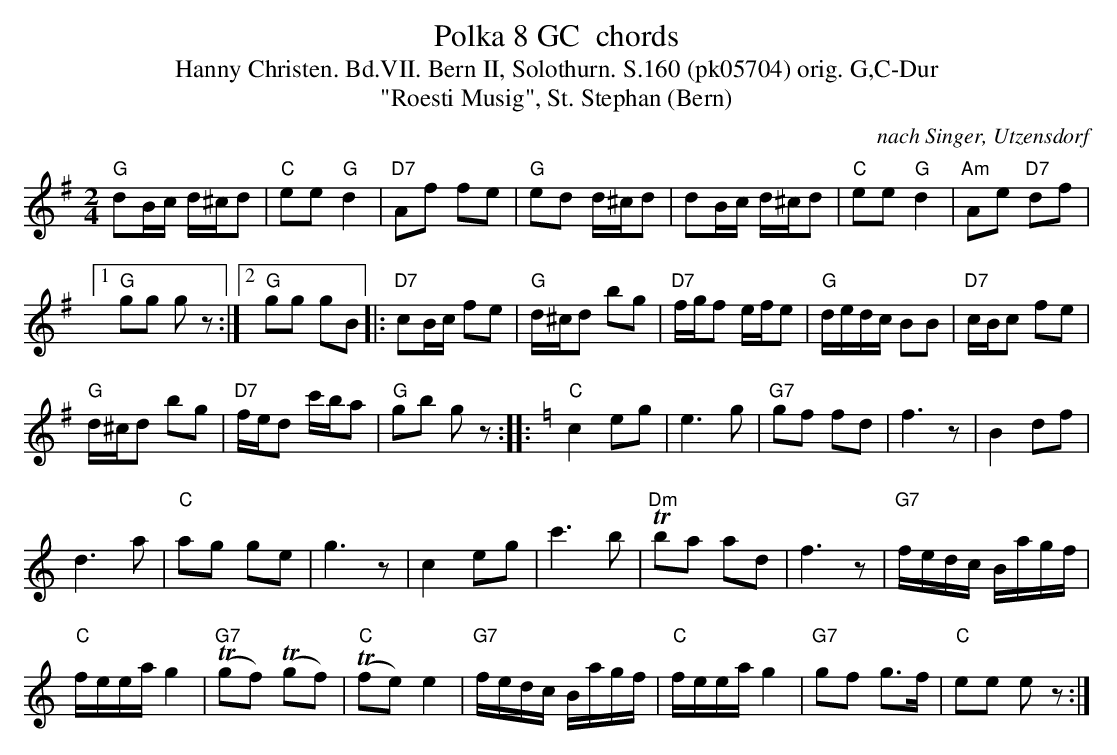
X:1
T: Polka 8 GC  chords
T:Hanny Christen. Bd.VII. Bern II, Solothurn. S.160 (pk05704) orig. G,C-Dur
T: "Roesti Musig", St. Stephan (Bern)
C: nach Singer, Utzensdorf
M:2/4
L:1/16
K:G %%MIDI gchordon
"G"d2Bc d^cd2 | "C"e2e2 "G"d4 | "D7"A2f2 f2e2 | "G"e2d2 d^cd2 | d2Bc d^cd2 | "C"e2e2"G"d4 | "Am"A2e2 "D7"d2f2 |1
"G"g2g2 g2z2 :|2 "G"g2g2 g2B2 |: "D7"c2Bc f2e2 | "G"d^cd2 b2g2 | "D7"fgf2 efe2 | "G"dedc B2B2 | "D7"cBc2 f2e2 |
"G"d^cd2 b2g2 | "D7"fed2 c'ba2 | "G"g2b2 g2z2 :: [K:C][L:1/8] "C"c2 eg | e3g | "G7"gf fd | f3z | B2 df |
d3a | "C"ag ge | g3z | c2eg | c'3b | "Dm"Tba ad | f3 z | [L:1/16] "G7"fedc Bagf |
"C"feea g4 | "G7"(Tg2f2) (Tg2f2) | "C"(Tf2e2)e4 | "G7"fedc Bagf | "C"feea g4 | "G7"g2f2 g3f | "C"e2e2 e2z2 :|
